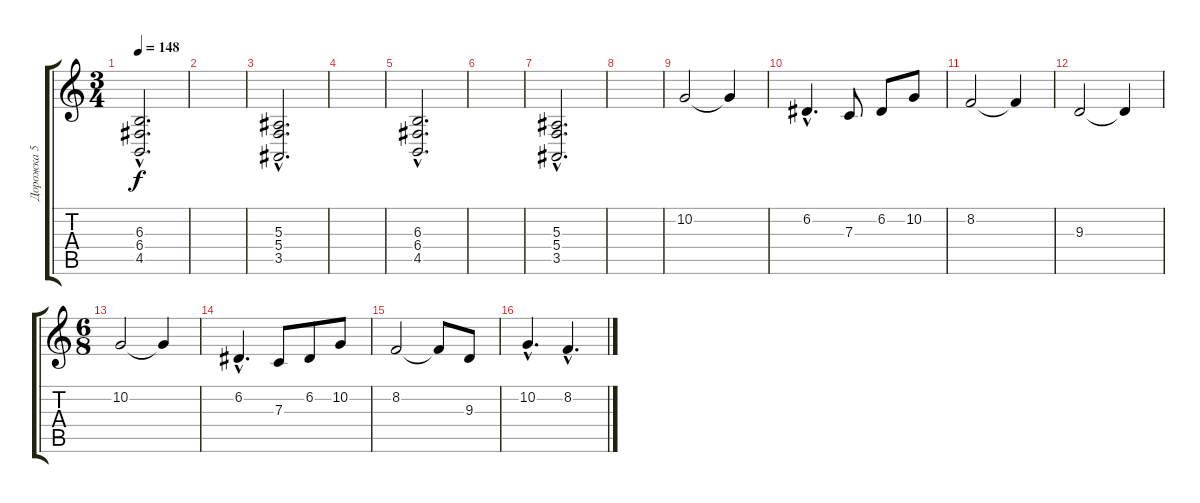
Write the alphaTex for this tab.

\track ("Дорожка 5" "Дорожка 5") {instrument lead2sawtooth}
\staff {score tabs}
\tuning (D4 A3 F3 C3 G2 D2) {hide}
\ts (3 4)
\tempo 148
\clef g2
\ks c
(6.3{hac} 6.4{hac} 4.5{hac}).2{d dy f instrument lead2sawtooth} |
|
(5.3{hac} 5.4{hac} 3.5{hac}).2{d instrument lead2sawtooth} |
|
(6.3{hac} 6.4{hac} 4.5{hac}).2{d instrument lead2sawtooth} |
|
(5.3{hac} 5.4{hac} 3.5{hac}).2{d instrument lead2sawtooth} |
|
10.2.2{volume 16 instrument stringensemble1} 10.2{t}.4 |
6.2{hac}.4{d} 7.3.8 6.2.8 10.2.8 |
8.2.2 8.2{t}.4 |
9.3.2 9.3{t}.4 |
\ts (6 8)
10.2.2 10.2{t}.4 |
6.2{hac}.4{d} 7.3.8 6.2.8 10.2.8 |
8.2.2 8.2{t}.8 9.3.8 |
10.2{hac}.4{d} 8.2{hac}.4{d}
